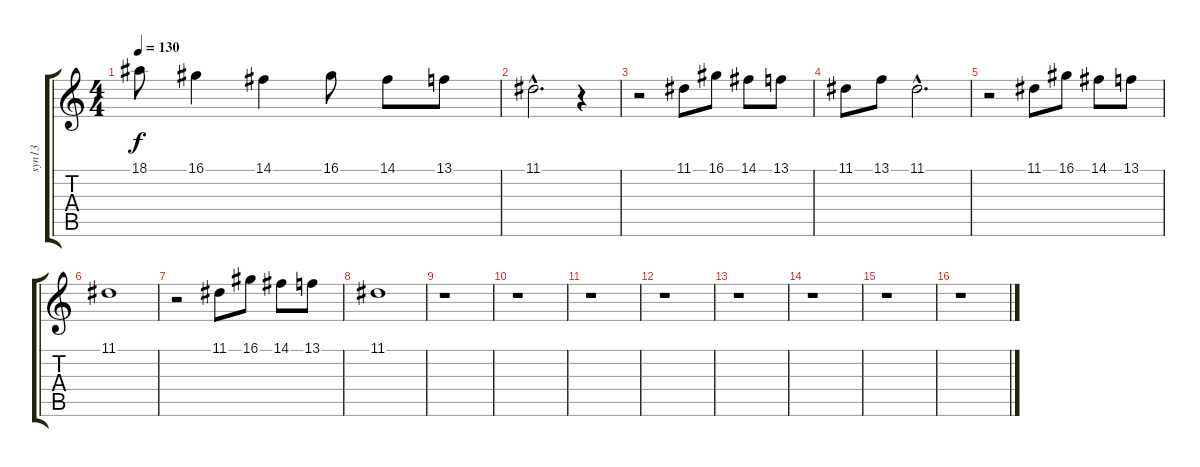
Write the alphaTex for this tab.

\track ("syn13               " "syn13     ") {instrument pad2warm}
\staff {score tabs}
\tuning (E4 B3 G3 D3 A2 E2) {hide}
\ts (4 4)
\tempo 130
\clef g2
\ks c
18.1.8{dy f} 16.1.4 14.1.4 16.1.8 14.1.8 13.1.8 |
11.1{hac}.2{d} r.4 |
r.2 11.1.8 16.1.8 14.1.8 13.1.8 |
11.1.8 13.1.8 11.1{hac}.2{d} |
r.2 11.1.8 16.1.8 14.1.8 13.1.8 |
11.1.1 |
r.2 11.1.8 16.1.8 14.1.8 13.1.8 |
11.1.1 |
r.1 |
r.1 |
r.1 |
r.1 |
r.1 |
r.1 |
r.1 |
r.1
